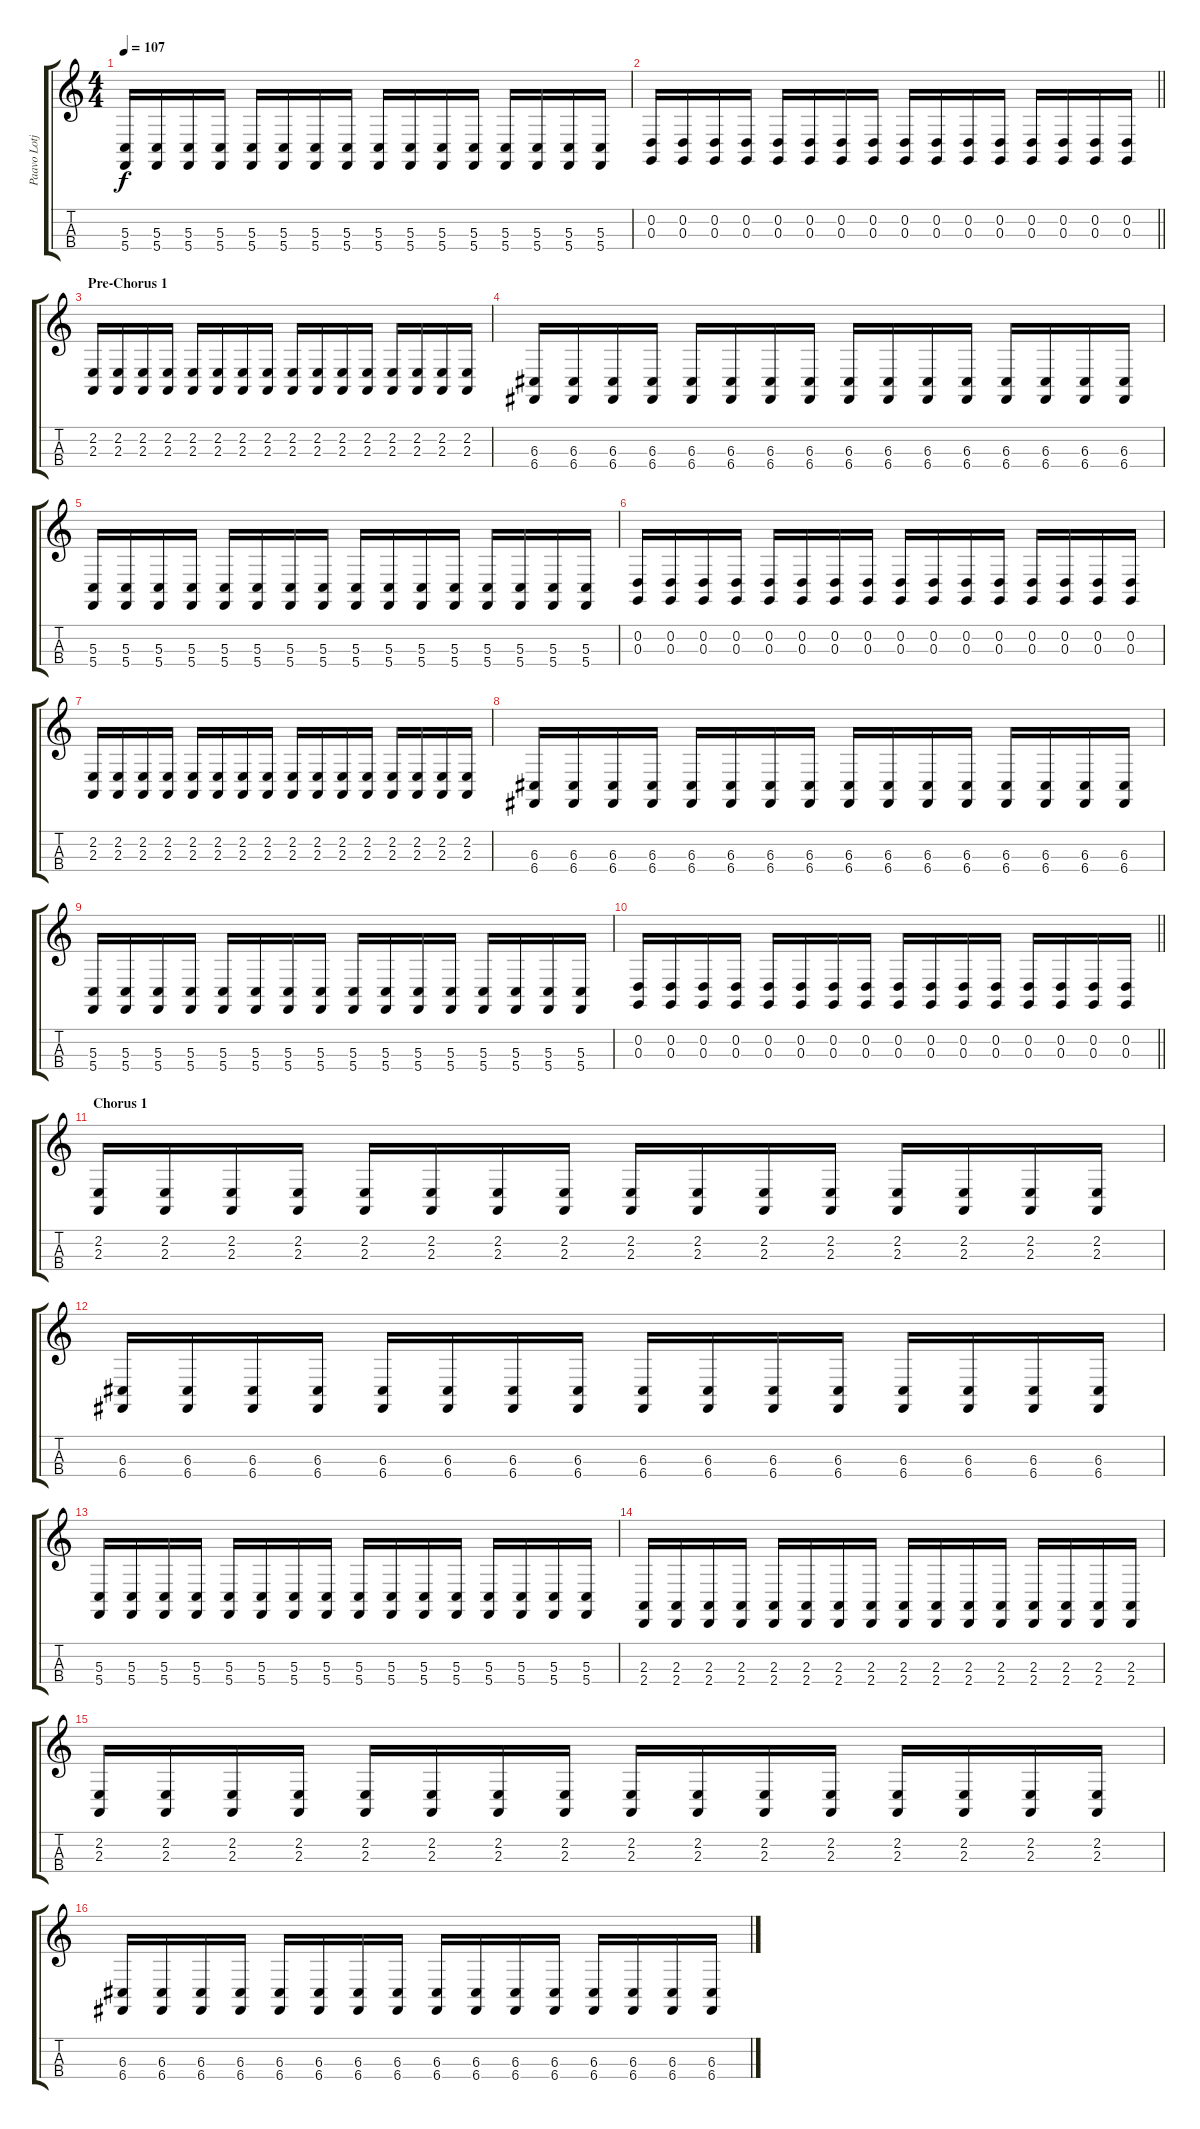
\track ("Paavo Lotjonen" "Paavo Lotj") {instrument cello}
\staff {score tabs}
\tuning (A3 D3 G2 C2) {hide}
\ts (4 4)
\tempo 107
\clef g2
\ks c
(5.3 5.4).16{dy f} (5.3 5.4).16 (5.3 5.4).16 (5.3 5.4).16 (5.3 5.4).16 (5.3 5.4).16 (5.3 5.4).16 (5.3 5.4).16 (5.3 5.4).16 (5.3 5.4).16 (5.3 5.4).16 (5.3 5.4).16 (5.3 5.4).16 (5.3 5.4).16 (5.3 5.4).16 (5.3 5.4).16 |
\barLineRight lightlight
(0.2 0.3).16 (0.2 0.3).16 (0.2 0.3).16 (0.2 0.3).16 (0.2 0.3).16 (0.2 0.3).16 (0.2 0.3).16 (0.2 0.3).16 (0.2 0.3).16 (0.2 0.3).16 (0.2 0.3).16 (0.2 0.3).16 (0.2 0.3).16 (0.2 0.3).16 (0.2 0.3).16 (0.2 0.3).16 |
\section ("" "Pre-Chorus 1")
(2.2 2.3).16{balance 8 instrument electricbassfinger} (2.2 2.3).16 (2.2 2.3).16 (2.2 2.3).16 (2.2 2.3).16 (2.2 2.3).16 (2.2 2.3).16 (2.2 2.3).16 (2.2 2.3).16 (2.2 2.3).16 (2.2 2.3).16 (2.2 2.3).16 (2.2 2.3).16 (2.2 2.3).16 (2.2 2.3).16 (2.2 2.3).16 |
(6.3 6.4).16 (6.3 6.4).16 (6.3 6.4).16 (6.3 6.4).16 (6.3 6.4).16 (6.3 6.4).16 (6.3 6.4).16 (6.3 6.4).16 (6.3 6.4).16 (6.3 6.4).16 (6.3 6.4).16 (6.3 6.4).16 (6.3 6.4).16 (6.3 6.4).16 (6.3 6.4).16 (6.3 6.4).16 |
(5.3 5.4).16 (5.3 5.4).16 (5.3 5.4).16 (5.3 5.4).16 (5.3 5.4).16 (5.3 5.4).16 (5.3 5.4).16 (5.3 5.4).16 (5.3 5.4).16 (5.3 5.4).16 (5.3 5.4).16 (5.3 5.4).16 (5.3 5.4).16 (5.3 5.4).16 (5.3 5.4).16 (5.3 5.4).16 |
(0.2 0.3).16 (0.2 0.3).16 (0.2 0.3).16 (0.2 0.3).16 (0.2 0.3).16 (0.2 0.3).16 (0.2 0.3).16 (0.2 0.3).16 (0.2 0.3).16 (0.2 0.3).16 (0.2 0.3).16 (0.2 0.3).16 (0.2 0.3).16 (0.2 0.3).16 (0.2 0.3).16 (0.2 0.3).16 |
(2.2 2.3).16 (2.2 2.3).16 (2.2 2.3).16 (2.2 2.3).16 (2.2 2.3).16 (2.2 2.3).16 (2.2 2.3).16 (2.2 2.3).16 (2.2 2.3).16 (2.2 2.3).16 (2.2 2.3).16 (2.2 2.3).16 (2.2 2.3).16 (2.2 2.3).16 (2.2 2.3).16 (2.2 2.3).16 |
(6.3 6.4).16 (6.3 6.4).16 (6.3 6.4).16 (6.3 6.4).16 (6.3 6.4).16 (6.3 6.4).16 (6.3 6.4).16 (6.3 6.4).16 (6.3 6.4).16 (6.3 6.4).16 (6.3 6.4).16 (6.3 6.4).16 (6.3 6.4).16 (6.3 6.4).16 (6.3 6.4).16 (6.3 6.4).16 |
(5.3 5.4).16 (5.3 5.4).16 (5.3 5.4).16 (5.3 5.4).16 (5.3 5.4).16 (5.3 5.4).16 (5.3 5.4).16 (5.3 5.4).16 (5.3 5.4).16 (5.3 5.4).16 (5.3 5.4).16 (5.3 5.4).16 (5.3 5.4).16 (5.3 5.4).16 (5.3 5.4).16 (5.3 5.4).16 |
\barLineRight lightlight
(0.2 0.3).16 (0.2 0.3).16 (0.2 0.3).16 (0.2 0.3).16 (0.2 0.3).16 (0.2 0.3).16 (0.2 0.3).16 (0.2 0.3).16 (0.2 0.3).16 (0.2 0.3).16 (0.2 0.3).16 (0.2 0.3).16 (0.2 0.3).16 (0.2 0.3).16 (0.2 0.3).16 (0.2 0.3).16 |
\section ("" "Chorus 1")
(2.2 2.3).16{instrument distortionguitar} (2.2 2.3).16 (2.2 2.3).16 (2.2 2.3).16 (2.2 2.3).16 (2.2 2.3).16 (2.2 2.3).16 (2.2 2.3).16 (2.2 2.3).16 (2.2 2.3).16 (2.2 2.3).16 (2.2 2.3).16 (2.2 2.3).16 (2.2 2.3).16 (2.2 2.3).16 (2.2 2.3).16 |
(6.3 6.4).16 (6.3 6.4).16 (6.3 6.4).16 (6.3 6.4).16 (6.3 6.4).16 (6.3 6.4).16 (6.3 6.4).16 (6.3 6.4).16 (6.3 6.4).16 (6.3 6.4).16 (6.3 6.4).16 (6.3 6.4).16 (6.3 6.4).16 (6.3 6.4).16 (6.3 6.4).16 (6.3 6.4).16 |
(5.3 5.4).16 (5.3 5.4).16 (5.3 5.4).16 (5.3 5.4).16 (5.3 5.4).16 (5.3 5.4).16 (5.3 5.4).16 (5.3 5.4).16 (5.3 5.4).16 (5.3 5.4).16 (5.3 5.4).16 (5.3 5.4).16 (5.3 5.4).16 (5.3 5.4).16 (5.3 5.4).16 (5.3 5.4).16 |
(2.3 2.4).16 (2.3 2.4).16 (2.3 2.4).16 (2.3 2.4).16 (2.3 2.4).16 (2.3 2.4).16 (2.3 2.4).16 (2.3 2.4).16 (2.3 2.4).16 (2.3 2.4).16 (2.3 2.4).16 (2.3 2.4).16 (2.3 2.4).16 (2.3 2.4).16 (2.3 2.4).16 (2.3 2.4).16 |
(2.2 2.3).16 (2.2 2.3).16 (2.2 2.3).16 (2.2 2.3).16 (2.2 2.3).16 (2.2 2.3).16 (2.2 2.3).16 (2.2 2.3).16 (2.2 2.3).16 (2.2 2.3).16 (2.2 2.3).16 (2.2 2.3).16 (2.2 2.3).16 (2.2 2.3).16 (2.2 2.3).16 (2.2 2.3).16 |
(6.3 6.4).16 (6.3 6.4).16 (6.3 6.4).16 (6.3 6.4).16 (6.3 6.4).16 (6.3 6.4).16 (6.3 6.4).16 (6.3 6.4).16 (6.3 6.4).16 (6.3 6.4).16 (6.3 6.4).16 (6.3 6.4).16 (6.3 6.4).16 (6.3 6.4).16 (6.3 6.4).16 (6.3 6.4).16
